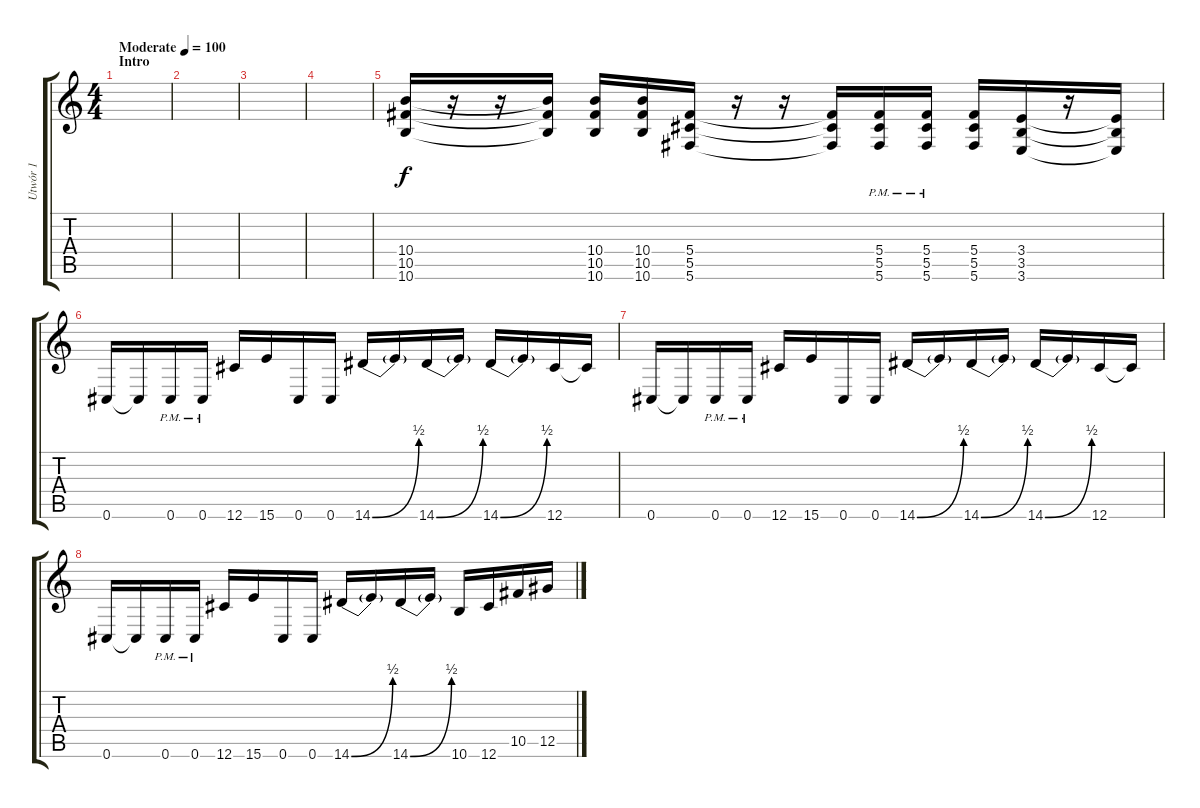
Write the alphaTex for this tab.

\track ("Utwór 1" "Utwór 1") {instrument distortionguitar}
\staff {score tabs}
\tuning (Eb4 Bb3 Gb3 Db3 Ab2 Db2) {hide}
\ts (4 4)
\section ("" "Intro")
\tempo (100 "Moderate")
\clef g2
\ks c
|
|
|
|
(10.4 10.5 10.6).16 r.16 r.16 (10.4{t} 10.5{t} 10.6{t}).16 (10.4 10.5 10.6).16 (10.4 10.5 10.6).16 (5.4 5.5 5.6).16 r.16 r.16 (5.4{t} 5.5{t} 5.6{t}).16 (5.4{pm} 5.5{pm} 5.6{pm}).16 (5.4{pm} 5.5{pm} 5.6{pm}).16 (5.4 5.5 5.6).16 (3.4 3.5 3.6).16 r.16 (3.4{t} 3.5{t} 3.6{t}).16 |
0.6.16 0.6{t}.16 0.6{pm}.16 0.6{pm}.16 12.6.16 15.6.16 0.6.16 0.6.16 14.6{be (bend 0 0 60 2)}.16 14.6{t}.16 14.6{be (bend 0 0 60 2)}.16 14.6{t}.16 14.6{be (bend 0 0 60 2)}.16 14.6{t}.16 12.6.16 12.6{t}.16 |
0.6.16 0.6{t}.16 0.6{pm}.16 0.6{pm}.16 12.6.16 15.6.16 0.6.16 0.6.16 14.6{be (bend 0 0 60 2)}.16 14.6{t}.16 14.6{be (bend 0 0 60 2)}.16 14.6{t}.16 14.6{be (bend 0 0 60 2)}.16 14.6{t}.16 12.6.16 12.6{t}.16 |
0.6.16 0.6{t}.16 0.6{pm}.16 0.6{pm}.16 12.6.16 15.6.16 0.6.16 0.6.16 14.6{be (bend 0 0 60 2)}.16 14.6{t}.16 14.6{be (bend 0 0 60 2)}.16 14.6{t}.16 10.6.16 12.6.16 10.5.16 12.5.16
